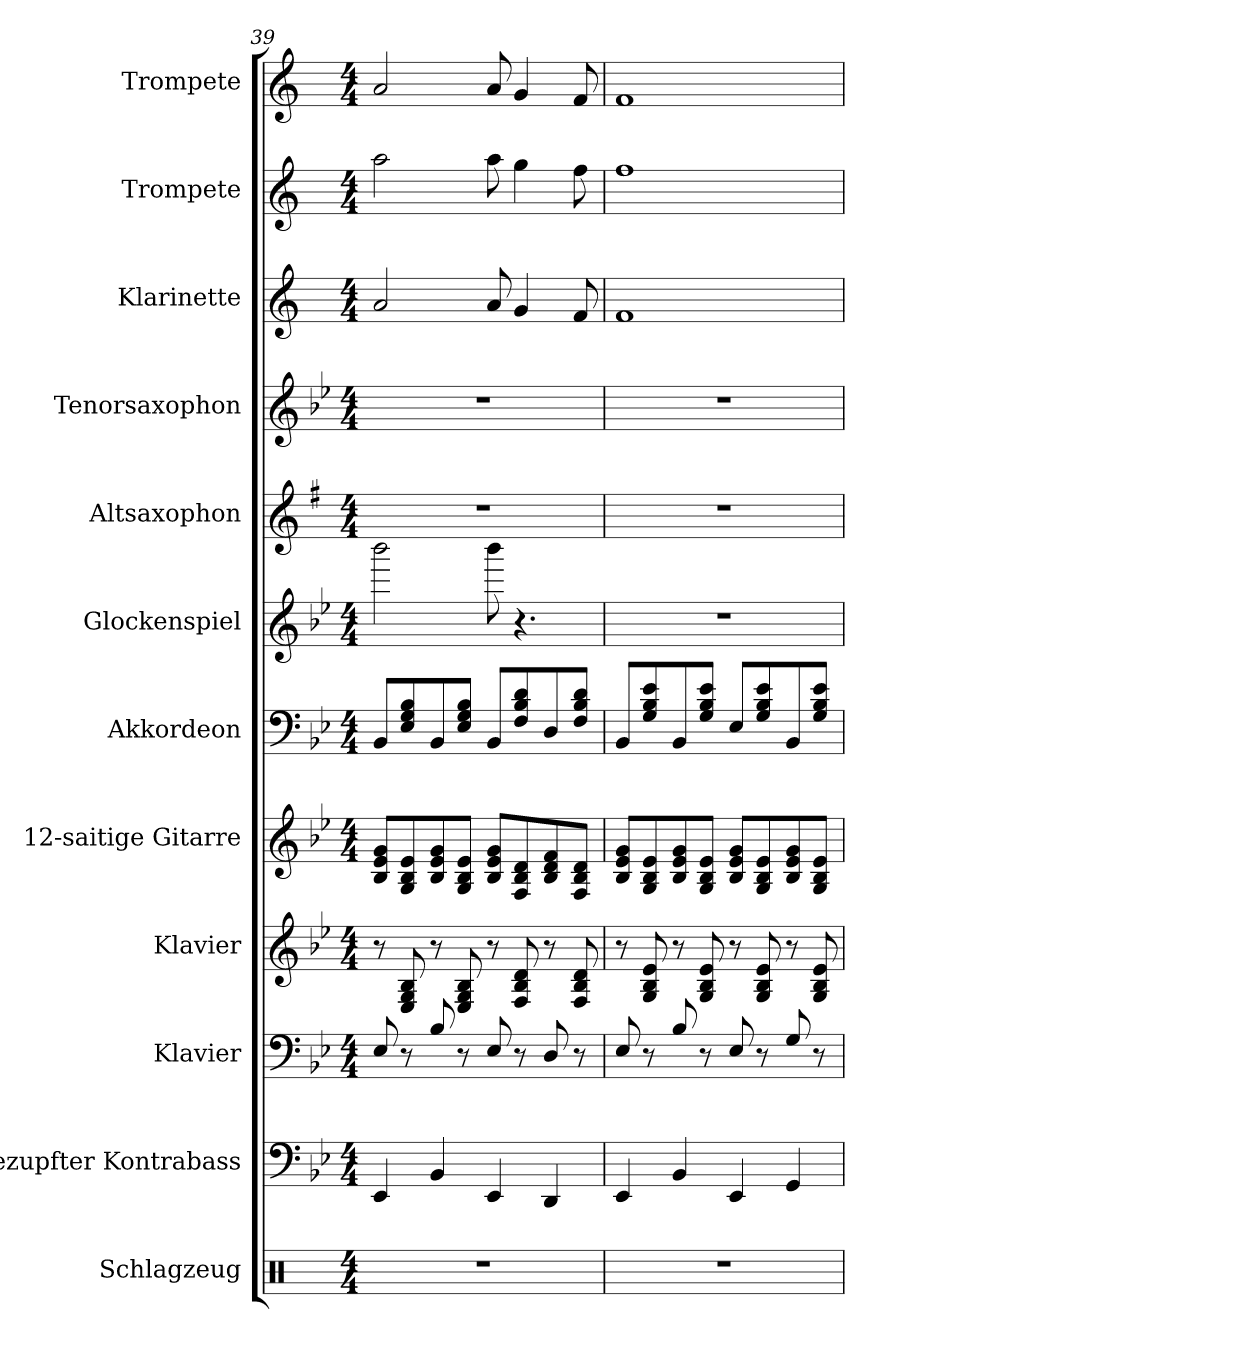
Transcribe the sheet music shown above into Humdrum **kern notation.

**kern	**kern	**kern	**kern	**kern	**kern	**kern	**kern	**kern	**kern	**kern	**kern
*part12	*part11	*part10	*part9	*part8	*part7	*part6	*part5	*part4	*part3	*part2	*part1
*staff12	*staff11	*staff10	*staff9	*staff8	*staff7	*staff6	*staff5	*staff4	*staff3	*staff2	*staff1
*I"Schlagzeug	*I"Gezupfter Kontrabass	*I"Klavier	*I"Klavier	*I"12-saitige Gitarre	*I"Akkordeon	*I"Glockenspiel	*I"Altsaxophon	*I"Tenorsaxophon	*I"Klarinette	*I"Trompete	*I"Trompete
*I'Schlgz.	*	*	*	*	*	*I'Gsp	*I'A.sax.	*I'T Sax	*	*I'Tpt	*I'Tpt
*clefX	*clefF4	*clefF4	*clefG2	*clefG2	*clefF4	*clefG2	*clefG2	*clefG2	*clefG2	*clefG2	*clefG2
*	*ITrd-7c-12	*	*	*ITrd-7c-12	*	*ITrd7c12	*ITrd5c9	*ITrd8c14	*ITrd1c2	*ITrd1c2	*ITrd1c2
*k[]	*k[b-e-]	*k[b-e-]	*k[b-e-]	*k[b-e-]	*k[b-e-]	*k[b-e-]	*k[b-e-]	*k[b-e-]	*k[b-e-]	*k[b-e-]	*k[b-e-]
*M4/4	*M4/4	*M4/4	*M4/4	*M4/4	*M4/4	*M4/4	*M4/4	*M4/4	*M4/4	*M4/4	*M4/4
=39	=39	=39	=39	=39	=39	=39	=39	=39	=39	=39	=39
1r	4E-/	8E-/	8r	8b-/ 8ee-/ 8gg/L	8BB-/L	2bb-\	1r	1r	2g/	2gg\	2g/
.	.	8r	8E-/ 8G/ 8B-/	8g/ 8b-/ 8ee-/	8E-/ 8G/ 8B-/	.	.	.	.	.	.
.	4B-/	8B-/	8r	8b-/ 8ee-/ 8gg/	8BB-/	.	.	.	.	.	.
.	.	8r	8E-/ 8G/ 8B-/	8g/ 8b-/ 8ee-/J	8E-/ 8G/ 8B-/J	.	.	.	.	.	.
.	4E-/	8E-/	8r	8b-/ 8ee-/ 8gg/L	8BB-/L	8bb-\	.	.	8g/	8gg\	8g/
.	.	8r	8F/ 8B-/ 8d/	8f/ 8b-/ 8dd/	8F/ 8B-/ 8d/	4.r	.	.	4f/	4ff\	4f/
.	4D/	8D/	8r	8b-/ 8dd/ 8ff/	8D/	.	.	.	.	.	.
.	.	8r	8F/ 8B-/ 8d/	8f/ 8b-/ 8dd/J	8F/ 8B-/ 8d/J	.	.	.	8e-/	8ee-\	8e-/
!!LO:PB:g=z
=40	=40	=40	=40	=40	=40	=40	=40	=40	=40	=40	=40
1r	4E-/	8E-/	8r	8b-/ 8ee-/ 8gg/L	8BB-/L	1r	1r	1r	1e-	1ee-	1e-
.	.	8r	8G/ 8B-/ 8e-/	8g/ 8b-/ 8ee-/	8G/ 8B-/ 8e-/	.	.	.	.	.	.
.	4B-/	8B-/	8r	8b-/ 8ee-/ 8gg/	8BB-/	.	.	.	.	.	.
.	.	8r	8G/ 8B-/ 8e-/	8g/ 8b-/ 8ee-/J	8G/ 8B-/ 8e-/J	.	.	.	.	.	.
.	4E-/	8E-/	8r	8b-/ 8ee-/ 8gg/L	8E-/L	.	.	.	.	.	.
.	.	8r	8G/ 8B-/ 8e-/	8g/ 8b-/ 8ee-/	8G/ 8B-/ 8e-/	.	.	.	.	.	.
.	4G/	8G/	8r	8b-/ 8ee-/ 8gg/	8BB-/	.	.	.	.	.	.
.	.	8r	8G/ 8B-/ 8e-/	8g/ 8b-/ 8ee-/J	8G/ 8B-/ 8e-/J	.	.	.	.	.	.
=	=	=	=	=	=	=	=	=	=	=	=
*-	*-	*-	*-	*-	*-	*-	*-	*-	*-	*-	*-
